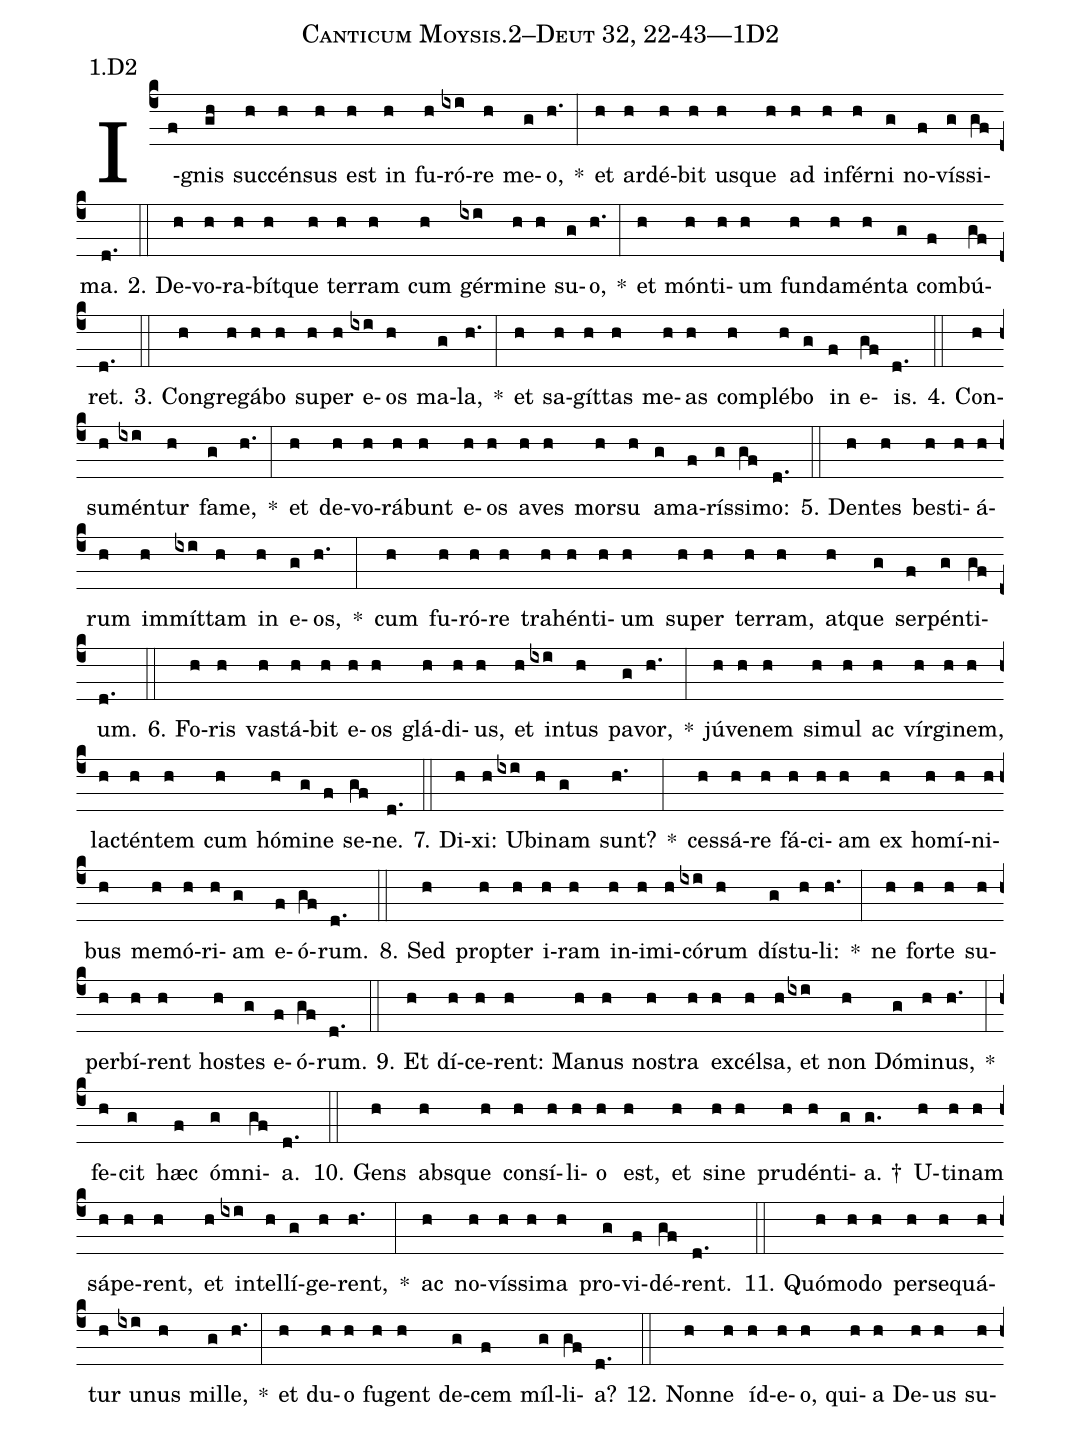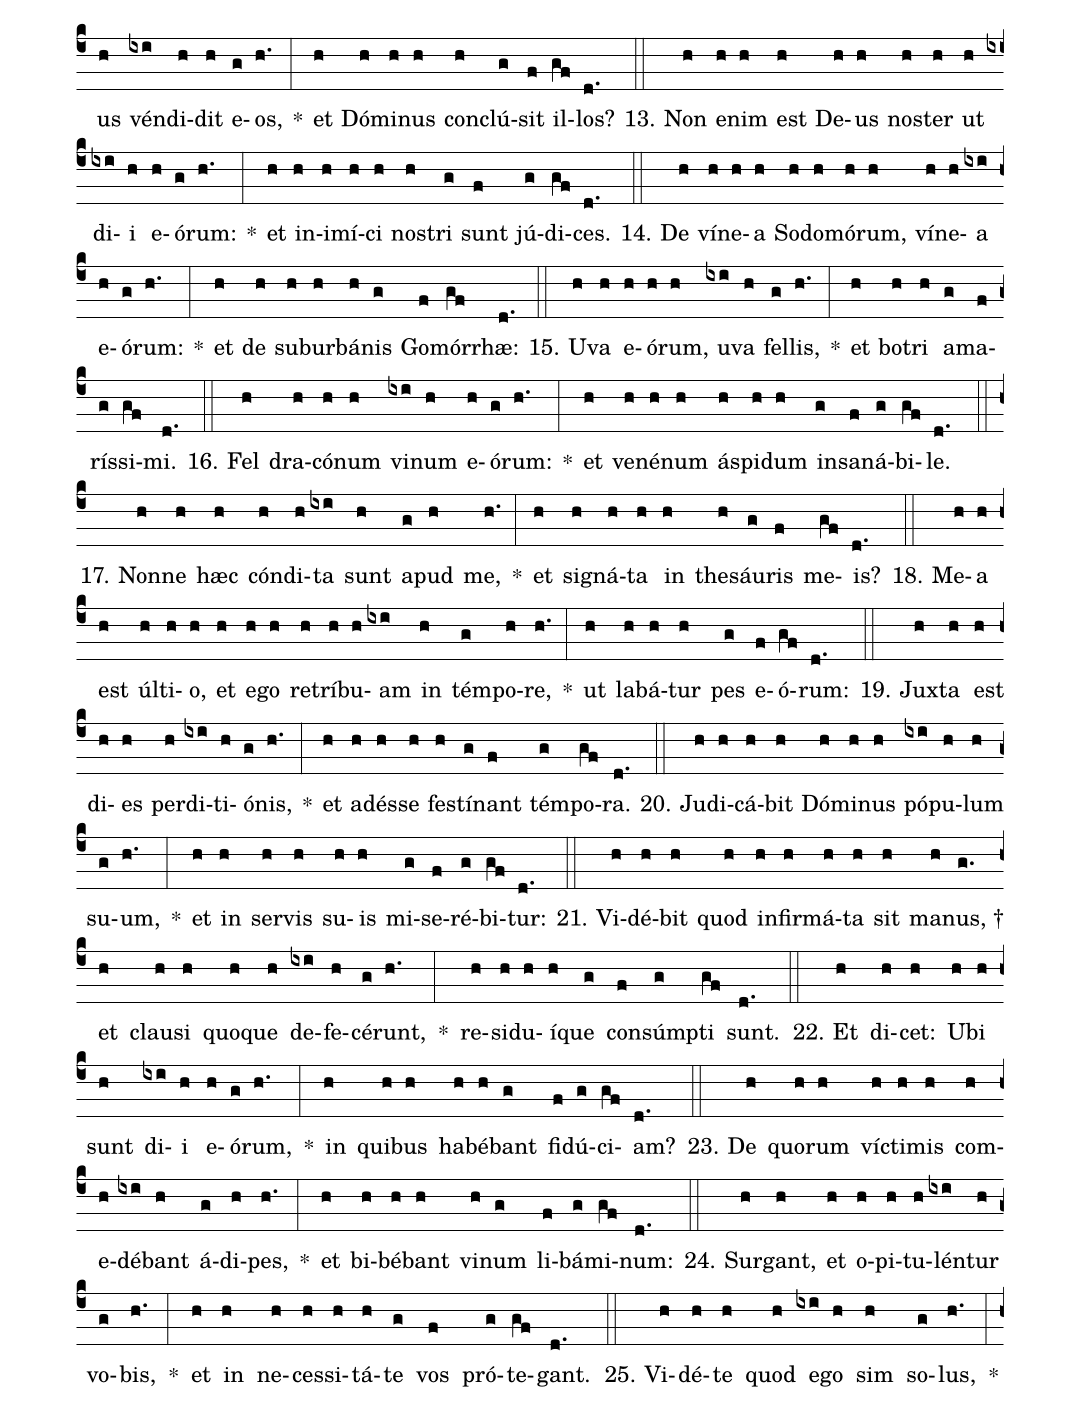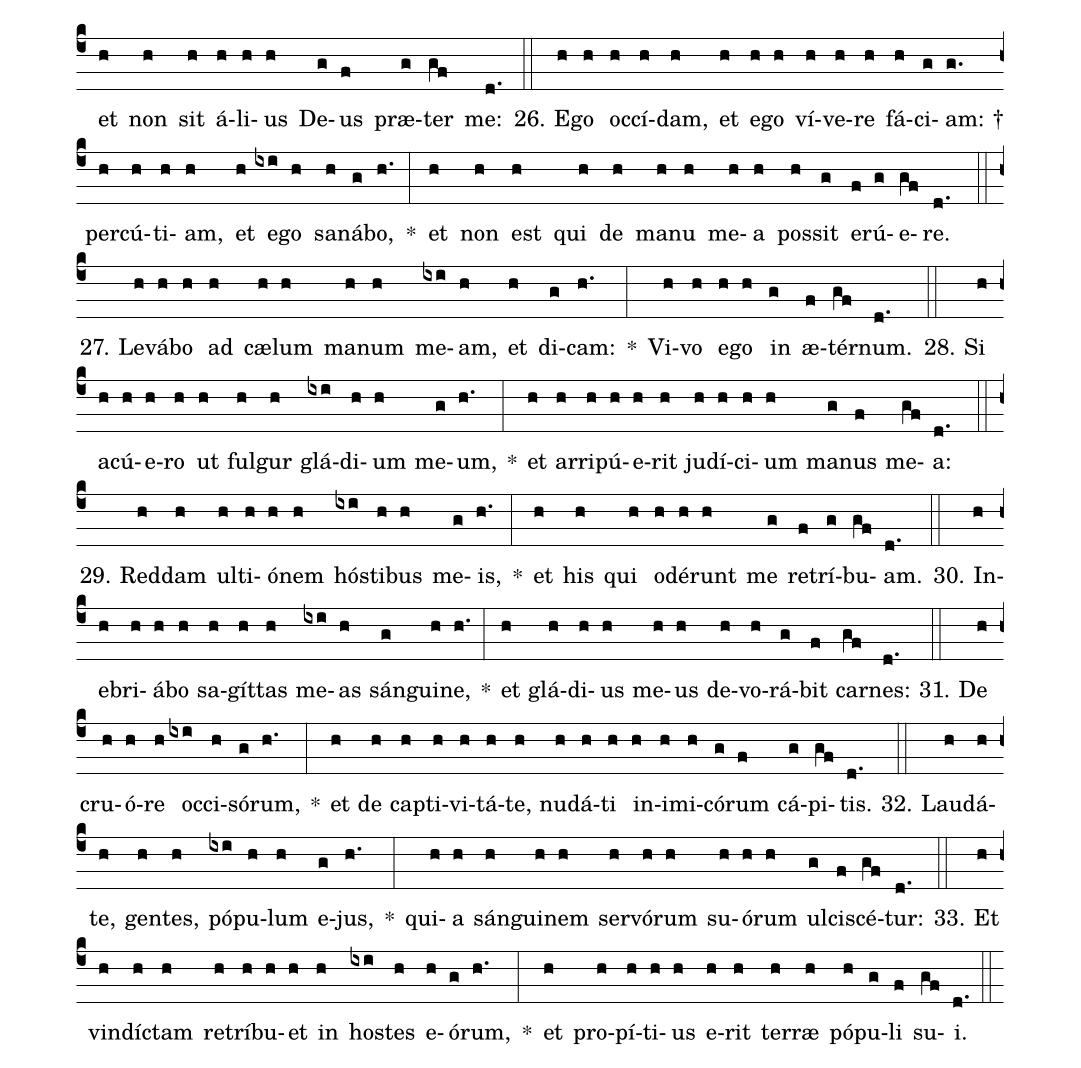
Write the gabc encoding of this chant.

name: Canticum Moysis.2--Deut 32, 22-43---1D2;
annotation: 1.D2;
%%
(c4)I(f)gnis(gh) suc(h)cén(h)sus(h) est(h) in(h) fu(h)ró(ixi)re(h) me(g)o,(h.) *(:) et(h) ar(h)dé(h)bit(h) us(h)que(h) ad(h) in(h)fér(h)ni(g) no(f)vís(g)si(gf)ma.(d.) (::)
2. De(h)vo(h)ra(h)bít(h)que(h) ter(h)ram(h) cum(h) gér(ixi)mi(h)ne(h) su(g)o,(h.) *(:) et(h) món(h)ti(h)um(h) fun(h)da(h)mén(h)ta(g) com(f)bú(gf)ret.(d.) (::)
3. Con(h)gre(h)gá(h)bo(h) su(h)per(h) e(ixi)os(h) ma(g)la,(h.) *(:) et(h) sa(h)gít(h)tas(h) me(h)as(h) com(h)plé(h)bo(g) in(f) e(gf)is.(d.) (::)
4. Con(h)su(h)mén(ixi)tur(h) fa(g)me,(h.) *(:) et(h) de(h)vo(h)rá(h)bunt(h) e(h)os(h) a(h)ves(h) mor(h)su(h) a(g)ma(f)rís(g)si(gf)mo:(d.) (::)
5. Den(h)tes(h) bes(h)ti(h)á(h)rum(h) im(h)mít(ixi)tam(h) in(h) e(g)os,(h.) *(:) cum(h) fu(h)ró(h)re(h) tra(h)hén(h)ti(h)um(h) su(h)per(h) ter(h)ram,(h) at(h)que(g) ser(f)pén(g)ti(gf)um.(d.) (::)
6. Fo(h)ris(h) vas(h)tá(h)bit(h) e(h)os(h) glá(h)di(h)us,(h) et(h) in(ixi)tus(h) pa(g)vor,(h.) *(:) jú(h)ve(h)nem(h) si(h)mul(h) ac(h) vír(h)gi(h)nem,(h) lac(h)tén(h)tem(h) cum(h) hó(h)mi(g)ne(f) se(gf)ne.(d.) (::)
7. Di(h)xi:(h) U(ixi)bi(h)nam(g) sunt?(h.) *(:) ces(h)sá(h)re(h) fá(h)ci(h)am(h) ex(h) ho(h)mí(h)ni(h)bus(h) me(h)mó(h)ri(h)am(g) e(f)ó(gf)rum.(d.) (::)
8. Sed(h) prop(h)ter(h) i(h)ram(h) in(h)i(h)mi(h)có(ixi)rum(h) dís(g)tu(h)li:(h.) *(:) ne(h) for(h)te(h) su(h)per(h)bí(h)rent(h) hos(h)tes(g) e(f)ó(gf)rum.(d.) (::)
9. Et(h) dí(h)ce(h)rent:(h) Ma(h)nus(h) nos(h)tra(h) ex(h)cél(h)sa,(h) et(ixi) non(h) Dó(g)mi(h)nus,(h.) *(:) fe(h)cit(g) hæc(f) óm(g)ni(gf)a.(d.) (::)
10. Gens(h) abs(h)que(h) con(h)sí(h)li(h)o(h) est,(h) et(h) si(h)ne(h) pru(h)dén(h)ti(g)a. †(g.) U(h)ti(h)nam(h) sá(h)pe(h)rent,(h) et(h) in(ixi)tel(h)lí(g)ge(h)rent,(h.) *(:) ac(h) no(h)vís(h)si(h)ma(h) pro(g)vi(f)dé(gf)rent.(d.) (::)
11. Quó(h)mo(h)do(h) per(h)se(h)quá(h)tur(h) u(ixi)nus(h) mil(g)le,(h.) *(:) et(h) du(h)o(h) fu(h)gent(h) de(g)cem(f) míl(g)li(gf)a?(d.) (::)
12. Non(h)ne(h) íd(h)e(h)o,(h) qui(h)a(h) De(h)us(h) su(h)us(h) vén(ixi)di(h)dit(h) e(g)os,(h.) *(:) et(h) Dó(h)mi(h)nus(h) con(h)clú(g)sit(f) il(gf)los?(d.) (::)
13. Non(h) e(h)nim(h) est(h) De(h)us(h) nos(h)ter(h) ut(h) di(ixi)i(h) e(h)ó(g)rum:(h.) *(:) et(h) in(h)i(h)mí(h)ci(h) nos(h)tri(g) sunt(f) jú(g)di(gf)ces.(d.) (::)
14. De(h) ví(h)ne(h)a(h) So(h)do(h)mó(h)rum,(h) ví(h)ne(h)a(ixi) e(h)ó(g)rum:(h.) *(:) et(h) de(h) sub(h)ur(h)bá(h)nis(g) Go(f)mór(gf)rhæ:(d.) (::)
15. U(h)va(h) e(h)ó(h)rum,(h) u(ixi)va(h) fel(g)lis,(h.) *(:) et(h) bo(h)tri(h) a(g)ma(f)rís(g)si(gf)mi.(d.) (::)
16. Fel(h) dra(h)có(h)num(h) vi(ixi)num(h) e(h)ó(g)rum:(h.) *(:) et(h) ve(h)né(h)num(h) ás(h)pi(h)dum(h) in(g)sa(f)ná(g)bi(gf)le.(d.) (::)
17. Non(h)ne(h) hæc(h) cón(h)di(h)ta(ixi) sunt(h) a(g)pud(h) me,(h.) *(:) et(h) si(h)gná(h)ta(h) in(h) the(h)sáu(g)ris(f) me(gf)is?(d.) (::)
18. Me(h)a(h) est(h) úl(h)ti(h)o,(h) et(h) e(h)go(h) re(h)trí(h)bu(h)am(ixi) in(h) tém(g)po(h)re,(h.) *(:) ut(h) la(h)bá(h)tur(h) pes(g) e(f)ó(gf)rum:(d.) (::)
19. Jux(h)ta(h) est(h) di(h)es(h) per(h)di(ixi)ti(h)ó(g)nis,(h.) *(:) et(h) ad(h)és(h)se(h) fes(h)tí(g)nant(f) tém(g)po(gf)ra.(d.) (::)
20. Ju(h)di(h)cá(h)bit(h) Dó(h)mi(h)nus(h) pó(ixi)pu(h)lum(h) su(g)um,(h.) *(:) et(h) in(h) ser(h)vis(h) su(h)is(h) mi(g)se(f)ré(g)bi(gf)tur:(d.) (::)
21. Vi(h)dé(h)bit(h) quod(h) in(h)fir(h)má(h)ta(h) sit(h) ma(h)nus, †(g.) et(h) clau(h)si(h) quo(h)que(h) de(ixi)fe(h)cé(g)runt,(h.) *(:) re(h)si(h)du(h)í(h)que(g) con(f)súmp(g)ti(gf) sunt.(d.) (::)
22. Et(h) di(h)cet:(h) U(h)bi(h) sunt(h) di(ixi)i(h) e(h)ó(g)rum,(h.) *(:) in(h) qui(h)bus(h) ha(h)bé(h)bant(g) fi(f)dú(g)ci(gf)am?(d.) (::)
23. De(h) quo(h)rum(h) víc(h)ti(h)mis(h) com(h)e(h)dé(ixi)bant(h) á(g)di(h)pes,(h.) *(:) et(h) bi(h)bé(h)bant(h) vi(h)num(g) li(f)bá(g)mi(gf)num:(d.) (::)
24. Sur(h)gant,(h) et(h) o(h)pi(h)tu(h)lén(ixi)tur(h) vo(g)bis,(h.) *(:) et(h) in(h) ne(h)ces(h)si(h)tá(h)te(g) vos(f) pró(g)te(gf)gant.(d.) (::)
25. Vi(h)dé(h)te(h) quod(h) e(ixi)go(h) sim(h) so(g)lus,(h.) *(:) et(h) non(h) sit(h) á(h)li(h)us(h) De(g)us(f) præ(g)ter(gf) me:(d.) (::)
26. E(h)go(h) oc(h)cí(h)dam,(h) et(h) e(h)go(h) ví(h)ve(h)re(h) fá(h)ci(g)am: †(g.) per(h)cú(h)ti(h)am,(h) et(h) e(ixi)go(h) sa(h)ná(g)bo,(h.) *(:) et(h) non(h) est(h) qui(h) de(h) ma(h)nu(h) me(h)a(h) pos(h)sit(g) e(f)rú(g)e(gf)re.(d.) (::)
27. Le(h)vá(h)bo(h) ad(h) cæ(h)lum(h) ma(h)num(h) me(ixi)am,(h) et(h) di(g)cam:(h.) *(:) Vi(h)vo(h) e(h)go(h) in(g) æ(f)tér(gf)num.(d.) (::)
28. Si(h) a(h)cú(h)e(h)ro(h) ut(h) ful(h)gur(h) glá(ixi)di(h)um(h) me(g)um,(h.) *(:) et(h) ar(h)ri(h)pú(h)e(h)rit(h) ju(h)dí(h)ci(h)um(h) ma(g)nus(f) me(gf)a:(d.) (::)
29. Red(h)dam(h) ul(h)ti(h)ó(h)nem(h) hós(ixi)ti(h)bus(h) me(g)is,(h.) *(:) et(h) his(h) qui(h) o(h)dé(h)runt(h) me(g) re(f)trí(g)bu(gf)am.(d.) (::)
30. In(h)e(h)bri(h)á(h)bo(h) sa(h)gít(h)tas(h) me(ixi)as(h) sán(g)gui(h)ne,(h.) *(:) et(h) glá(h)di(h)us(h) me(h)us(h) de(h)vo(h)rá(g)bit(f) car(gf)nes:(d.) (::)
31. De(h) cru(h)ó(h)re(h) oc(ixi)ci(h)só(g)rum,(h.) *(:) et(h) de(h) cap(h)ti(h)vi(h)tá(h)te,(h) nu(h)dá(h)ti(h) in(h)i(h)mi(h)có(g)rum(f) cá(g)pi(gf)tis.(d.) (::)
32. Lau(h)dá(h)te,(h) gen(h)tes,(h) pó(ixi)pu(h)lum(h) e(g)jus,(h.) *(:) qui(h)a(h) sán(h)gui(h)nem(h) ser(h)vó(h)rum(h) su(h)ó(h)rum(h) ul(g)ci(f)scé(gf)tur:(d.) (::)
33. Et(h) vin(h)díc(h)tam(h) re(h)trí(h)bu(h)et(h) in(h) hos(ixi)tes(h) e(h)ó(g)rum,(h.) *(:) et(h) pro(h)pí(h)ti(h)us(h) e(h)rit(h) ter(h)ræ(h) pó(h)pu(g)li(f) su(gf)i.(d.) (::)
